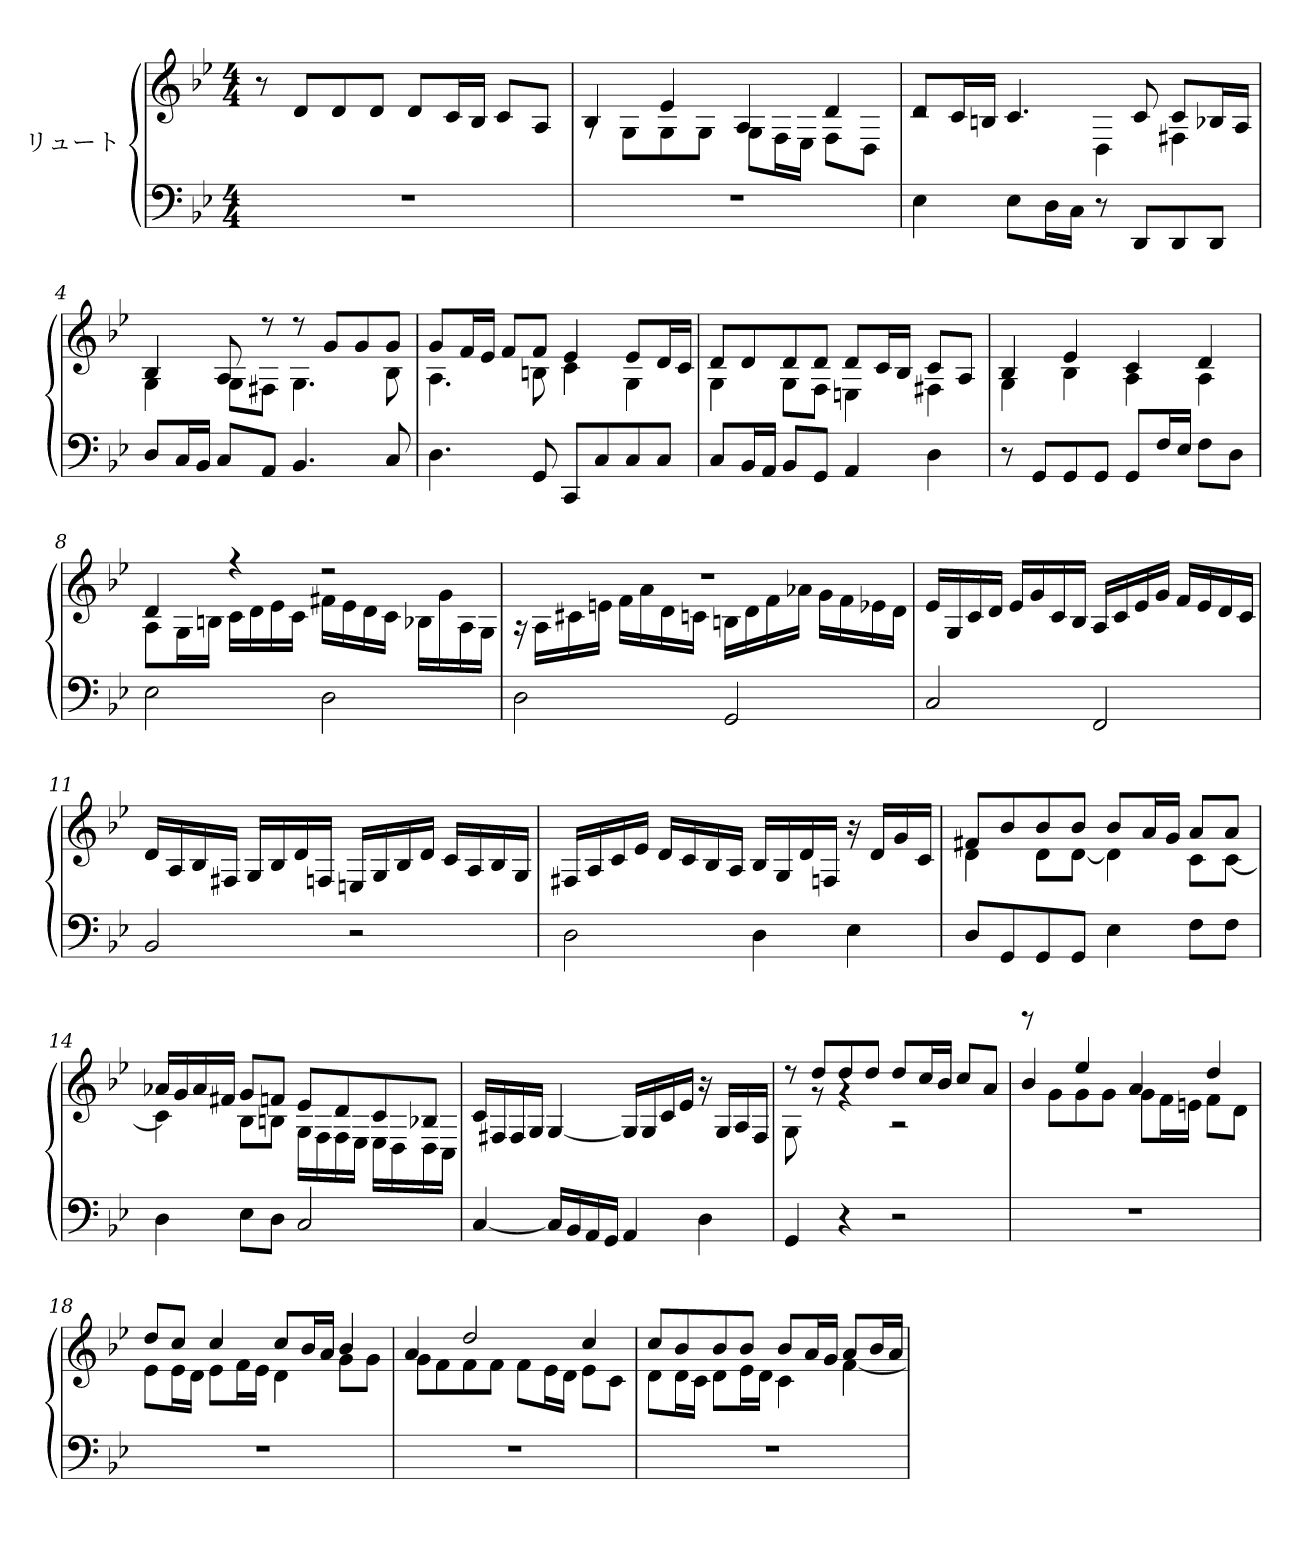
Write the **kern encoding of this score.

**kern	**kern
*part1	*part1
*staff2	*staff1
*I"リュート	*
*clefF4	*clefG2
*k[b-e-]	*k[b-e-]
*M4/4	*M4/4
=1	=1
1r	8r
.	8d/L
.	8d/
.	8d/J
.	8d/L
.	16c/L
.	16B-/JJ
.	8c/L
.	8A/J
=2	=2
*	*^
1r	4B-/	8rA
.	.	8G\L
.	4e-/	8G\
.	.	8G\J
.	4A/	8G\L
.	.	16F\L
.	.	16E-\JJ
.	4d/	8F\L
.	.	8D\J
=3	=3	=3
4E-\	8d/L	2rc
.	16c/L	.
.	16Bn/JJ	.
8E-\L	4.c/	.
16D\L	.	.
16C\JJ	.	.
8r	.	4D\
8DD/L	8c/	.
8DD/	8c/L	4F#X\
8DD/J	16B-X/L	.
.	16A/JJ	.
!!LO:LB:g=z	!!
=4	=4	=4
8D/L	4B-/	4G\
16C/L	.	.
16BB-/JJ	.	.
8C/L	8A/	8G\L
8AA/J	8rdd	8F#X\J
4.BB-/	8rdd	4.G\
.	8g/L	.
.	8g/	.
8C/	8g/J	8B-\
=5	=5	=5
4.D\	8g/L	4.A\
.	16f/L	.
.	16e-/JJ	.
.	8f/L	.
8GG/	8f/J	8Bn\
8CC/L	4e-/	4c\
8C/	.	.
8C/	8e-/L	4G\
8C/J	16d/L	.
.	16c/JJ	.
=6	=6	=6
8C/L	8d/L	4G\
16BB-/L	8d/	.
16AA/JJ	.	.
8BB-/L	8d/	8G\L
8GG/J	8d/J	8F\J
4AA/	8d/L	4En\
.	16c/L	.
.	16B-/JJ	.
4D\	8c/L	4F#X\
.	8A/J	.
!!LO:LB:g=z	!!
=7	=7	=7
8r	4B-/	4G\
8GG/L	.	.
8GG/	4e-/	4B-\
8GG/J	.	.
8GG/L	4c/	4A\
16F/L	.	.
16E-/JJ	.	.
8F\L	4d/	4A\
8D\J	.	.
=8	=8	=8
2E-\	4d/	8A\L
.	.	16G\L
.	.	16Bn\JJ
.	4rff	16c\LL
.	.	16d\
.	.	16e-\
.	.	16c\JJ
2D\	2r	16f#X\LL
.	.	16e-\
.	.	16d\
.	.	16c\JJ
.	.	16B-X\LL
.	.	16g\
.	.	16A\
.	.	16G\JJ
!!LO:LB:g=z	!!
=9	=9	=9
2D\	1rdd	16r
.	.	16A\LL
.	.	16c#X\
.	.	16en\JJ
.	.	16f\LL
.	.	16a\
.	.	16d\
.	.	16cn\JJ
2GG/	.	16Bn\LL
.	.	16d\
.	.	16f\
.	.	16a-X\JJ
.	.	16g\LL
.	.	16f\
.	.	16e-X\
.	.	16d\JJ
*	*v	*v
=10	=10
2C/	16e-/LL
.	16G/
.	16c/
.	16d/JJ
.	16e-/LL
.	16g/
.	16c/
.	16B-/JJ
2FF/	16A/LL
.	16c/
.	16e-/
.	16g/JJ
.	16f/LL
.	16e-/
.	16d/
.	16c/JJ
!!LO:LB:g=z
=11	=11
2BB-/	16d/LL
.	16A/
.	16B-/
.	16F#X/JJ
.	16G/LL
.	16B-/
.	16d/
.	16Fn/JJ
2r	16En/LL
.	16G/
.	16B-/
.	16d/JJ
.	16c/LL
.	16A/
.	16B-/
.	16G/JJ
=12	=12
2D\	16F#X/LL
.	16A/
.	16c/
.	16e-/JJ
.	16d/LL
.	16c/
.	16B-/
.	16A/JJ
4D\	16B-/LL
.	16G/
.	16d/
.	16Fn/JJ
4E-\	16r
.	16d/LL
.	16g/
.	16c/JJ
!!LO:PB:g=z
=13	=13
*	*^
8D/L	8f#X/L	4d\
8GG/	8b-/	.
8GG/	8b-/	8d\L
8GG/J	8b-/J	[8d\J
4E-\	8b-/L	4d\]
.	16a/L	.
.	16g/JJ	.
8F\L	8a/L	8c\L
8F\J	8a/J	[8c\J
=14	=14	=14
4D\	16a-X/LL	4c\]
.	16g/	.
.	16a-/	.
.	16f#X/JJ	.
8E-\L	8g/L	8B-\L
8D\J	8fn/J	8Bn\J
2C/	8e-/L	16G\LL
.	.	16F\
.	8d/	16F\
.	.	16E-\JJ
.	8c/	16E-\LL
.	.	16D\
.	8B-X/J	16D\
.	.	16C\JJ
*	*v	*v
!!LO:LB:g=z
=15	=15
[4C/	16c/LL
.	16F#X/
.	16F#/
.	16G/JJ
16C/LL]	[4G/
16BB-/	.
16AA/	.
16GG/JJ	.
4AA/	16G/LL]
.	16G/
.	16c/
.	16e-/JJ
4D\	16r
.	16G/LL
.	16A/
.	16F#/JJ
=16	=16
*	*^
4GG/	8rdd	8G\
.	8dd/L	8rg
4r	8dd/	4rg
.	8dd/J	.
2r	8dd/L	2r
.	16cc/L	.
.	16b-/JJ	.
.	8cc/L	.
.	8a/J	.
=17	=17	=17
1r	4b-/	8rggg
.	.	8g\L
.	4ee-/	8g\
.	.	8g\J
.	4a/	8g\L
.	.	16f\L
.	.	16en\JJ
.	4dd/	8f\L
.	.	8d\J
!!LO:LB:g=z	!!
=18	=18	=18
1r	8dd/L	8e-\L
.	8cc/J	16e-\L
.	.	16d\JJ
.	4cc/	8e-\L
.	.	16f\L
.	.	16e-\JJ
.	8cc/L	4d\
.	16b-/L	.
.	16a/JJ	.
.	4b-/	8g\L
.	.	8g\J
=19	=19	=19
1r	4a/	8g\L
.	.	8f\
.	2dd/	8f\
.	.	8f\J
.	.	8f\L
.	.	16e-\L
.	.	16d\JJ
.	4cc/	8e-\L
.	.	8c\J
=20	=20	=20
1r	8cc/L	8d\L
.	8b-/	16d\L
.	.	16c\JJ
.	8b-/	8d\L
.	8b-/J	16e-\L
.	.	16d\JJ
.	8b-/L	4c\
.	16a/L	.
.	16g/JJ	.
.	8a/L	[4f\
.	16b-/L	.
.	16a/JJ	.
*	*v	*v
=	=
*-	*-
